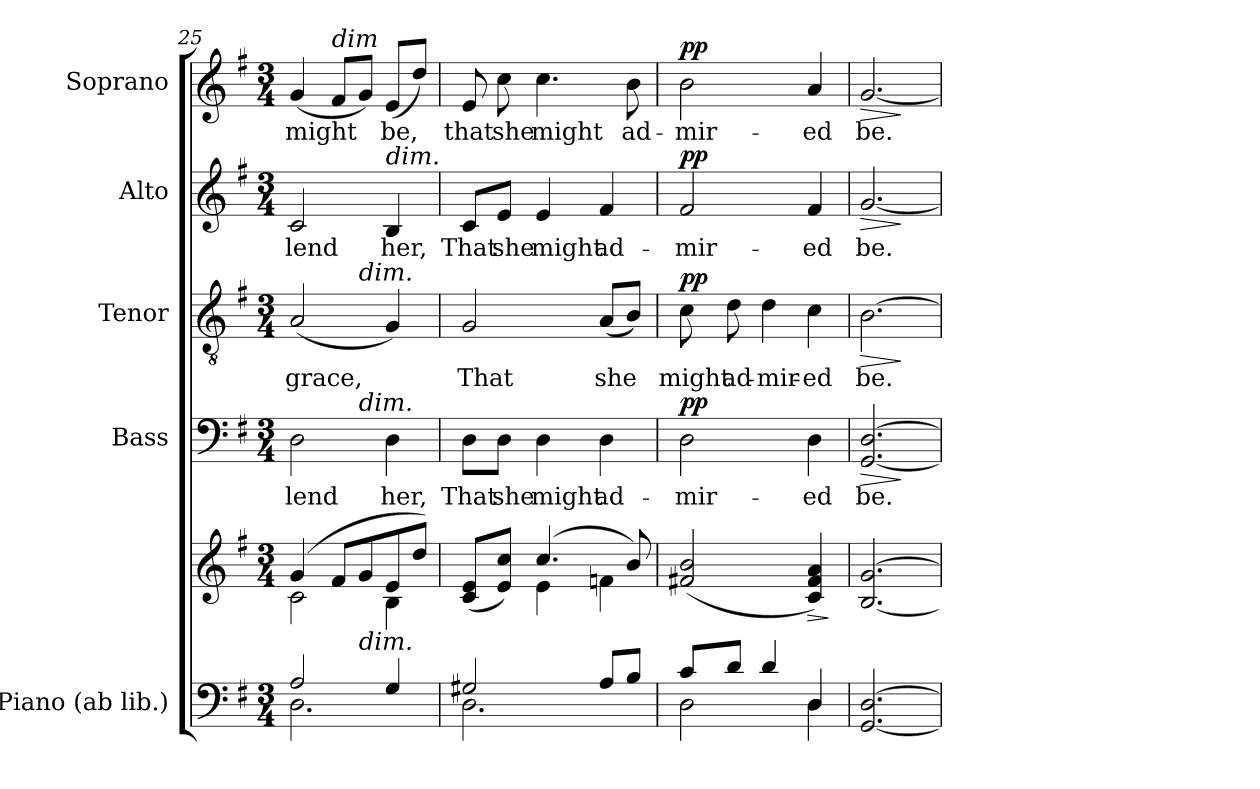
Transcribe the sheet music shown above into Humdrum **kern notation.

**kern	**kern	**dynam	**kern	**text	**dynam	**kern	**text	**dynam	**kern	**text	**dynam	**kern	**text	**dynam
*part5	*part5	*part5	*part4	*part4	*part4	*part3	*part3	*part3	*part2	*part2	*part2	*part1	*part1	*part1
*staff6	*staff5	*staff5/6	*staff4	*staff4	*staff4	*staff3	*staff3	*staff3	*staff2	*staff2	*staff2	*staff1	*staff1	*staff1
*I"Piano (ab lib.)	*	*	*I"Bass	*	*	*I"Tenor	*	*	*I"Alto	*	*	*I"Soprano	*	*
*I'Pno.	*	*	*I'B.	*	*	*I'T.	*	*	*I'A.	*	*	*I'S.	*	*
*clefF4	*clefG2	*	*clefF4	*	*	*clefGv2	*	*	*clefG2	*	*	*clefG2	*	*
*	*	*	*	*	*	*ITrd7c12	*	*	*	*	*	*	*	*
*k[f#]	*k[f#]	*	*k[f#]	*	*	*k[f#]	*	*	*k[f#]	*	*	*k[f#]	*	*
*G:	*G:	*	*G:	*	*	*G:	*	*	*G:	*	*	*G:	*	*
*M3/4	*M3/4	*	*M3/4	*	*	*M3/4	*	*	*M3/4	*	*	*M3/4	*	*
=25	=25	=25	=25	=25	=25	=25	=25	=25	=25	=25	=25	=25	=25	=25
*^	*^	*	*	*	*	*	*	*	*	*	*	*	*	*
!	!	!	!	!	!	!LO:LY:b:color=#000000	!	!	!	!	!	!	!	!	!	!
!	!	!	!	!	!	!	!	!	!LO:LY:b:color=#000000	!	!	!	!	!	!	!
!	!	!	!	!	!	!	!	!	!	!	!	!LO:LY:b:color=#000000	!	!	!	!
!	!	!	!	!	!	!	!	!	!	!	!	!	!	!	!LO:LY:b:color=#000000	!
*	*	*	*	*	*^	*	*	*^	*	*	*	*	*	*	*	*
2Ai/	2.Di\	(4gi/	2ci\	.	2Di\	4.ryy	lend	.	(2AAi/	4.ryy	grace,	.	2ci/	lend	.	(4gi/	might	.
!	!	!	!	!	!	!	!	!	!	!	!	!	!	!	!	!LO:TX:a:i:t=dim	!	!
.	.	8f#i/L	.	.	.	.	.	.	.	.	.	.	.	.	.	8f#i/L	.	.
!	!	!	!	!	!	!	!	!	!	!LO:TX:a:i:t=dim.	!	!	!	!	!	!	!	!
!	!	!	!	!	!	!LO:TX:a:i:t=dim.	!	!	!	!	!	!	!	!	!	!	!	!
!	!	!LO:TX:b:i:t=dim.	!	!	!	!	!	!	!	!	!	!	!	!	!	!	!	!
.	.	8gi/	.	.	.	4.ryy	.	.	.	4.ryy	.	.	.	.	.	8gi/J)	.	.
!	!	!	!	!	!	!	!LO:LY:b:color=#000000	!	!	!	!	!	!	!	!	!	!	!
!	!	!	!	!	!	!	!	!	!	!	!	!	!	!LO:LY:b:color=#000000	!	!	!	!
!	!	!	!	!	!	!	!	!	!	!	!	!	!LO:TX:a:i:t=dim.	!	!	!	!	!
!	!	!	!	!	!	!	!	!	!	!	!	!	!	!	!	!	!LO:LY:b:color=#000000	!
4Gi/	.	8ei/	4Bi\	.	4Di\	.	her,	.	4GGi/)	.	.	.	4Bi/	her,	.	(8ei/L	be,	.
.	.	8ddi/J)	.	.	.	.	.	.	.	.	.	.	.	.	.	8ddi/J)	.	.
*	*	*	*	*	*v	*v	*	*	*	*	*	*	*	*	*	*	*	*
*	*	*	*	*	*	*	*	*v	*v	*	*	*	*	*	*	*	*
=26	=26	=26	=26	=26	=26	=26	=26	=26	=26	=26	=26	=26	=26	=26	=26	=26
*	*	*	*	*	*^	*	*	*^	*	*	*	*	*	*	*	*
!	!	!	!	!	!	!	!LO:LY:b:color=#000000	!	!	!	!	!	!	!	!	!	!	!
*	*	*	*	*	*v	*v	*	*	*	*	*	*	*	*	*	*	*	*
*	*	*	*	*	*	*	*	*v	*v	*	*	*	*	*	*	*	*
*	*	*	*	*	*^	*	*	*^	*	*	*	*	*	*	*	*
!	!	!	!	!	!	!	!	!	!	!	!LO:LY:b:color=#000000	!	!	!	!	!	!	!
*	*	*	*	*	*v	*v	*	*	*	*	*	*	*	*	*	*	*	*
*	*	*	*	*	*	*	*	*v	*v	*	*	*	*	*	*	*	*
*	*	*	*	*	*^	*	*	*^	*	*	*	*	*	*	*	*
!	!	!	!	!	!	!	!	!	!	!	!	!	!	!LO:LY:b:color=#000000	!	!	!	!
*	*	*	*	*	*v	*v	*	*	*	*	*	*	*	*	*	*	*	*
*	*	*	*	*	*	*	*	*v	*v	*	*	*	*	*	*	*	*
*	*	*	*	*	*^	*	*	*^	*	*	*	*	*	*	*	*
!	!	!	!	!	!	!	!	!	!	!	!	!	!	!	!	!	!LO:LY:b:color=#000000	!
*	*	*	*	*	*v	*v	*	*	*	*	*	*	*	*	*	*	*	*
*	*	*	*	*	*	*	*	*v	*v	*	*	*	*	*	*	*	*
2G#Xi/	2.Di\	(8ci/ 8eiL	4ryy	.	8Di\L	That	.	2GGi/	That	.	8ci/L	That	.	8ei/	that	.
!	!	!	!	!	!	!LO:LY:b:color=#000000	!	!	!	!	!	!	!	!	!	!
!	!	!	!	!	!	!	!	!	!	!	!	!LO:LY:b:color=#000000	!	!	!	!
!	!	!	!	!	!	!	!	!	!	!	!	!	!	!	!LO:LY:b:color=#000000	!
.	.	8ei/ 8cciJ)	.	.	8Di\J	she	.	.	.	.	8ei/J	she	.	8cci\	she	.
!	!	!	!	!	!	!LO:LY:b:color=#000000	!	!	!	!	!	!	!	!	!	!
!	!	!	!	!	!	!	!	!	!	!	!	!LO:LY:b:color=#000000	!	!	!	!
!	!	!	!	!	!	!	!	!	!	!	!	!	!	!	!LO:LY:b:color=#000000	!
.	.	(4.cci/	4ei\	.	4Di\	might	.	.	.	.	4ei/	might	.	4.cci\	might	.
!	!	!	!	!	!	!LO:LY:b:color=#000000	!	!	!	!	!	!	!	!	!	!
!	!	!	!	!	!	!	!	!	!LO:LY:b:color=#000000	!	!	!	!	!	!	!
!	!	!	!	!	!	!	!	!	!	!	!	!LO:LY:b:color=#000000	!	!	!	!
8Ai/L	.	.	4fni\	.	4Di\	ad-	.	(8AAi/L	she	.	4f#i/	ad-	.	.	.	.
!	!	!	!	!	!	!	!	!	!	!	!	!	!	!	!LO:LY:b:color=#000000	!
8Bi/J	.	8bi/)	.	.	.	.	.	8BBi/J)	.	.	.	.	.	8bi\	ad-	.
*	*	*v	*v	*	*	*	*	*	*	*	*	*	*	*	*	*
=27	=27	=27	=27	=27	=27	=27	=27	=27	=27	=27	=27	=27	=27	=27	=27
!	!	!	!	!	!LO:LY:b:color=#000000	!	!	!	!	!	!	!	!	!	!
!	!	!	!	!	!	!	!	!LO:LY:b:color=#000000	!	!	!	!	!	!	!
!	!	!	!	!	!	!	!	!	!	!	!LO:LY:b:color=#000000	!	!	!	!
!	!	!	!	!	!	!	!	!	!	!	!	!	!	!LO:LY:b:color=#000000	!
8ci/L	2Di\	(2f#Xi/ 2bi	.	2Di\	-mir-	pp	8Ci\	might	pp	2f#i/	-mir-	pp	2bi\	-mir-	pp
!	!	!	!	!	!	!	!	!LO:LY:b:color=#000000	!	!	!	!	!	!	!
8di/J	.	.	.	.	.	.	8Di\	ad-	.	.	.	.	.	.	.
!	!	!	!	!	!	!	!	!LO:LY:b:color=#000000	!	!	!	!	!	!	!
4di/	.	.	.	.	.	.	4Di\	-mir-	.	.	.	.	.	.	.
!	!	!	!LO:HP:b	!	!	!	!	!	!	!	!	!	!	!	!
!	!	!	!	!	!LO:LY:b:color=#000000	!	!	!	!	!	!	!	!	!	!
!	!	!	!	!	!	!	!	!LO:LY:b:color=#000000	!	!	!	!	!	!	!
!	!	!	!	!	!	!	!	!	!	!	!LO:LY:b:color=#000000	!	!	!	!
!	!	!	!	!	!	!	!	!	!	!	!	!	!	!LO:LY:b:color=#000000	!
4Di/	4Di\	4ci/ 4f#i 4ai)	>	4Di\	-ed	.	4Ci\	-ed	.	4f#i/	-ed	.	4ai/	-ed	.
*v	*v	*	*	*	*	*	*	*	*	*	*	*	*	*	*
.	.	]	.	.	.	.	.	.	.	.	.	.	.	.
!!LO:PB:g=z
=28	=28	=28	=28	=28	=28	=28	=28	=28	=28	=28	=28	=28	=28	=28
!	!	!	!	!LO:LY:b:color=#000000	!LO:HP:b	!	!	!	!	!	!	!	!	!
!	!	!	!	!	!	!	!LO:LY:b:color=#000000	!LO:HP:b	!	!	!	!	!	!
!	!	!	!	!	!	!	!	!	!	!LO:LY:b:color=#000000	!LO:HP:b	!	!	!
!	!	!	!	!	!	!	!	!	!	!	!	!	!LO:LY:b:color=#000000	!LO:HP:b
[2.GGi/ [2.Di	[2.Bi/ [2.gi	.	[2.GGi/ [2.Di	be.	>	[2.BBi\	be.	>	[2.gi/	be.	>	[2.gi/	be.	>
.	.	.	.	.	]	.	.	]	.	.	]	.	.	]
=	=	=	=	=	=	=	=	=	=	=	=	=	=	=
*-	*-	*-	*-	*-	*-	*-	*-	*-	*-	*-	*-	*-	*-	*-
